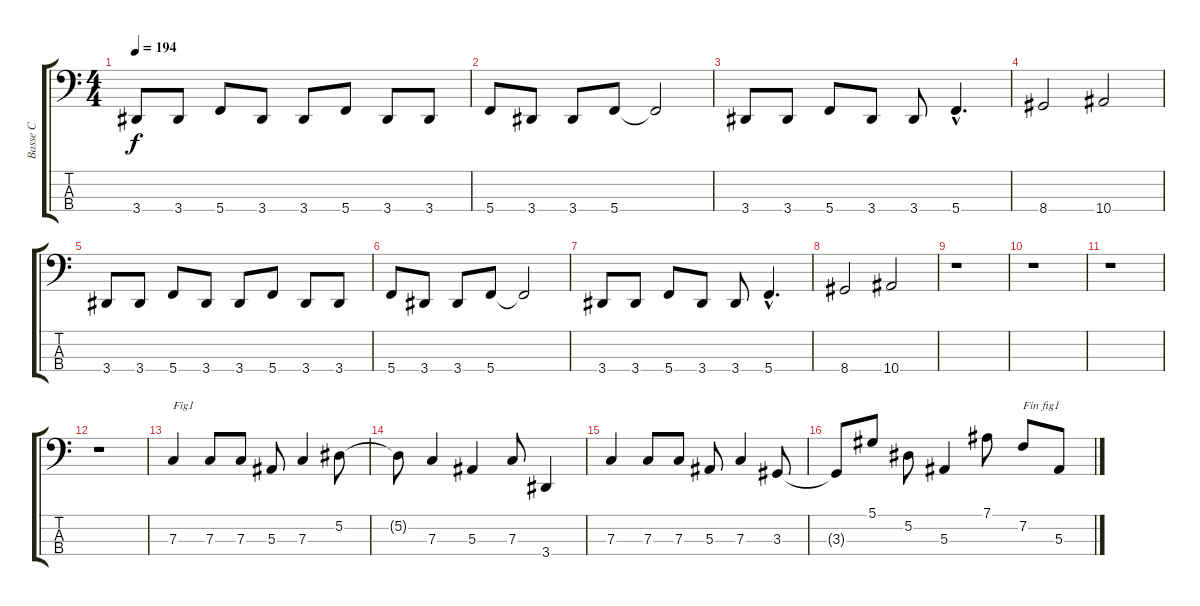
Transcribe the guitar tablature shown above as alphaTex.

\track ("Basse C" "Basse C") {instrument electricbassfinger}
\staff {score tabs}
\tuning (Eb2 Bb1 F1 C1) {hide}
\ts (4 4)
\tempo 194
\clef f4
\ks c
3.4.8{dy f} 3.4.8 5.4.8 3.4.8 3.4.8 5.4.8 3.4.8 3.4.8 |
5.4.8 3.4.8 3.4.8 5.4.8 5.4{t}.2 |
3.4.8 3.4.8 5.4.8 3.4.8 3.4.8 5.4{hac}.4{d} |
8.4.2 10.4.2 |
3.4.8 3.4.8 5.4.8 3.4.8 3.4.8 5.4.8 3.4.8 3.4.8 |
5.4.8 3.4.8 3.4.8 5.4.8 5.4{t}.2 |
3.4.8 3.4.8 5.4.8 3.4.8 3.4.8 5.4{hac}.4{d} |
8.4.2 10.4.2 |
r.1 |
r.1 |
r.1 |
r.1 |
7.3.4{txt "Fig1"} 7.3.8 7.3.8 5.3.8 7.3.4 5.2.8 |
5.2{t}.8 7.3.4 5.3.4 7.3.8 3.4.4 |
7.3.4 7.3.8 7.3.8 5.3.8 7.3.4 3.3.8 |
3.3{t}.8 5.1.8 5.2.8 5.3.4 7.1.8 7.2.8{txt "Fin fig1"} 5.3.8
